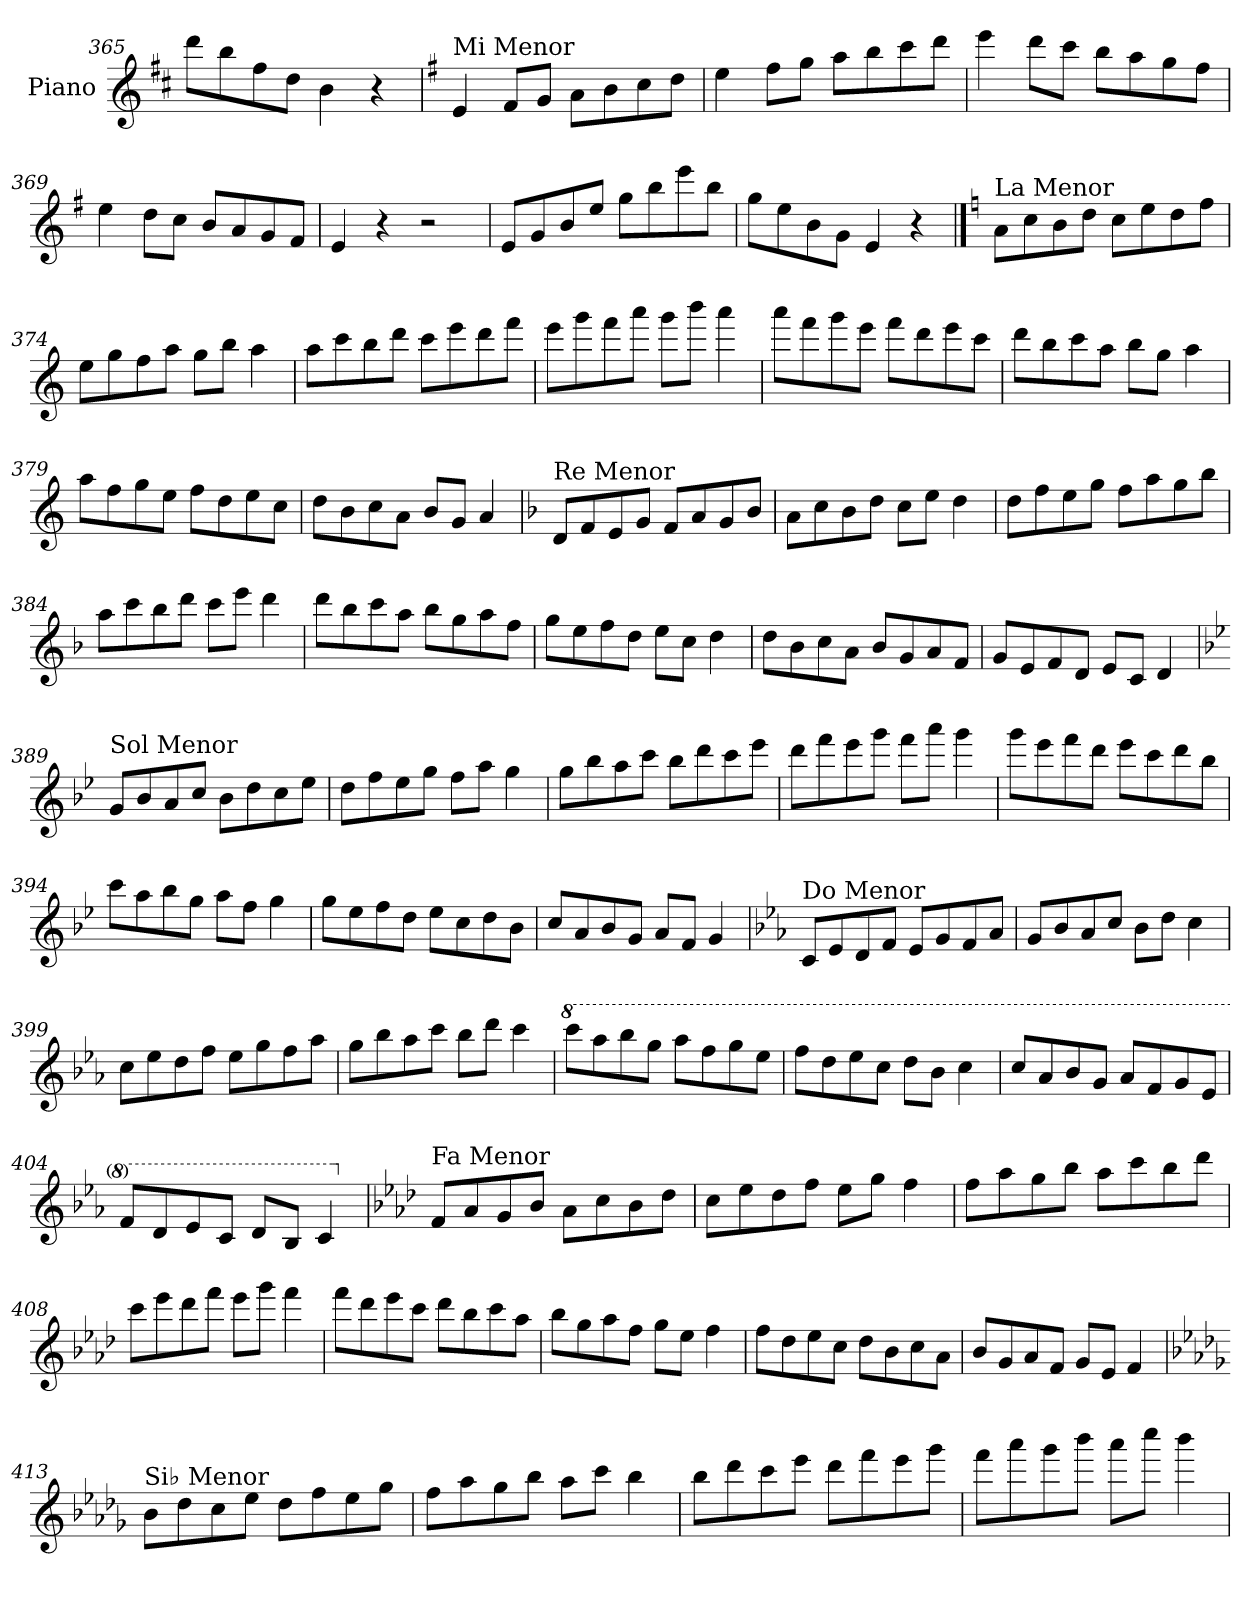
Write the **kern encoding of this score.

**kern
*part1
*staff1
*I"Piano
*I'Pno.
*clefG2
*k[f#c#]
=365
8ddd\L
8bb\
8ff#\
8dd\J
4b\
4r
!!LO:LB:g=z
=366
*k[f#]
!LO:TX:a:t=Mi Menor
4e/
8f#/L
8g/J
8a\L
8b\
8cc\
8dd\J
=367
4ee\
8ff#\L
8gg\J
8aa\L
8bb\
8ccc\
8ddd\J
=368
4eee\
8ddd\L
8ccc\J
8bb\L
8aa\
8gg\
8ff#\J
=369
4ee\
8dd\L
8cc\J
8b/L
8a/
8g/
8f#/J
=370
4e/
4r
2r
=371
8e/L
8g/
8b/
8ee/J
8gg\L
8bb\
8eee\
8bb\J
=372
8gg\L
8ee\
8b\
8g\J
4e/
4r
!!LO:PB:g=z
==373
*k[]
!LO:TX:a:t=La Menor
8a\L
8cc\
8b\
8dd\J
8cc\L
8ee\
8dd\
8ff\J
=374
8ee\L
8gg\
8ff\
8aa\J
8gg\L
8bb\J
4aa\
=375
8aa\L
8ccc\
8bb\
8ddd\J
8ccc\L
8eee\
8ddd\
8fff\J
=376
8eee\L
8ggg\
8fff\
8aaa\J
8ggg\L
8bbb\J
4aaa\
!!LO:LB:g=z
=377
8aaa\L
8fff\
8ggg\
8eee\J
8fff\L
8ddd\
8eee\
8ccc\J
=378
8ddd\L
8bb\
8ccc\
8aa\J
8bb\L
8gg\J
4aa\
=379
8aa\L
8ff\
8gg\
8ee\J
8ff\L
8dd\
8ee\
8cc\J
=380
8dd\L
8b\
8cc\
8a\J
8b/L
8g/J
4a/
!!LO:LB:g=z
=381
*k[b-]
!LO:TX:a:t=Re Menor
8d/L
8f/
8e/
8g/J
8f/L
8a/
8g/
8b-/J
=382
8a\L
8cc\
8b-\
8dd\J
8cc\L
8ee\J
4dd\
=383
8dd\L
8ff\
8ee\
8gg\J
8ff\L
8aa\
8gg\
8bb-\J
=384
8aa\L
8ccc\
8bb-\
8ddd\J
8ccc\L
8eee\J
4ddd\
!!LO:LB:g=z
=385
8ddd\L
8bb-\
8ccc\
8aa\J
8bb-\L
8gg\
8aa\
8ff\J
=386
8gg\L
8ee\
8ff\
8dd\J
8ee\L
8cc\J
4dd\
=387
8dd\L
8b-\
8cc\
8a\J
8b-/L
8g/
8a/
8f/J
=388
8g/L
8e/
8f/
8d/J
8e/L
8c/J
4d/
!!LO:LB:g=z
=389
*k[b-e-]
!LO:TX:a:t=Sol Menor
8g/L
8b-/
8a/
8cc/J
8b-\L
8dd\
8cc\
8ee-\J
=390
8dd\L
8ff\
8ee-\
8gg\J
8ff\L
8aa\J
4gg\
=391
8gg\L
8bb-\
8aa\
8ccc\J
8bb-\L
8ddd\
8ccc\
8eee-\J
=392
8ddd\L
8fff\
8eee-\
8ggg\J
8fff\L
8aaa\J
4ggg\
!!LO:LB:g=z
=393
8ggg\L
8eee-\
8fff\
8ddd\J
8eee-\L
8ccc\
8ddd\
8bb-\J
=394
8ccc\L
8aa\
8bb-\
8gg\J
8aa\L
8ff\J
4gg\
=395
8gg\L
8ee-\
8ff\
8dd\J
8ee-\L
8cc\
8dd\
8b-\J
=396
8cc/L
8a/
8b-/
8g/J
8a/L
8f/J
4g/
!!LO:LB:g=z
=397
*k[b-e-a-]
!LO:TX:a:t=Do Menor
8c/L
8e-/
8d/
8f/J
8e-/L
8g/
8f/
8a-/J
=398
8g/L
8b-/
8a-/
8cc/J
8b-\L
8dd\J
4cc\
=399
8cc\L
8ee-\
8dd\
8ff\J
8ee-\L
8gg\
8ff\
8aa-\J
=400
8gg\L
8bb-\
8aa-\
8ccc\J
8bb-\L
8ddd\J
4ccc\
!!LO:LB:g=z
=401
*8va
8cccc\L
8aaa-\
8bbb-\
8ggg\J
8aaa-\L
8fff\
8ggg\
8eee-\J
=402
8fff\L
8ddd\
8eee-\
8ccc\J
8ddd\L
8bb-\J
4ccc\
=403
8ccc/L
8aa-/
8bb-/
8gg/J
8aa-/L
8ff/
8gg/
8ee-/J
=404
8ff/L
8dd/
8ee-/
8cc/J
8dd/L
8b-/J
4cc/
!!LO:PB:g=z
=405
*k[b-e-a-d-]
*X8va
!LO:TX:a:t=Fa Menor
8f/L
8a-/
8g/
8b-/J
8a-\L
8cc\
8b-\
8dd-\J
=406
8cc\L
8ee-\
8dd-\
8ff\J
8ee-\L
8gg\J
4ff\
=407
8ff\L
8aa-\
8gg\
8bb-\J
8aa-\L
8ccc\
8bb-\
8ddd-\J
=408
8ccc\L
8eee-\
8ddd-\
8fff\J
8eee-\L
8ggg\J
4fff\
!!LO:LB:g=z
=409
8fff\L
8ddd-\
8eee-\
8ccc\J
8ddd-\L
8bb-\
8ccc\
8aa-\J
=410
8bb-\L
8gg\
8aa-\
8ff\J
8gg\L
8ee-\J
4ff\
=411
8ff\L
8dd-\
8ee-\
8cc\J
8dd-\L
8b-\
8cc\
8a-\J
=412
8b-/L
8g/
8a-/
8f/J
8g/L
8e-/J
4f/
!!LO:LB:g=z
=413
*k[b-e-a-d-g-]
!LO:TX:a:t=Si♭ Menor
8b-\L
8dd-\
8cc\
8ee-\J
8dd-\L
8ff\
8ee-\
8gg-\J
=414
8ff\L
8aa-\
8gg-\
8bb-\J
8aa-\L
8ccc\J
4bb-\
=415
8bb-\L
8ddd-\
8ccc\
8eee-\J
8ddd-\L
8fff\
8eee-\
8ggg-\J
=416
8fff\L
8aaa-\
8ggg-\
8bbb-\J
8aaa-\L
8cccc\J
4bbb-\
=
*-
